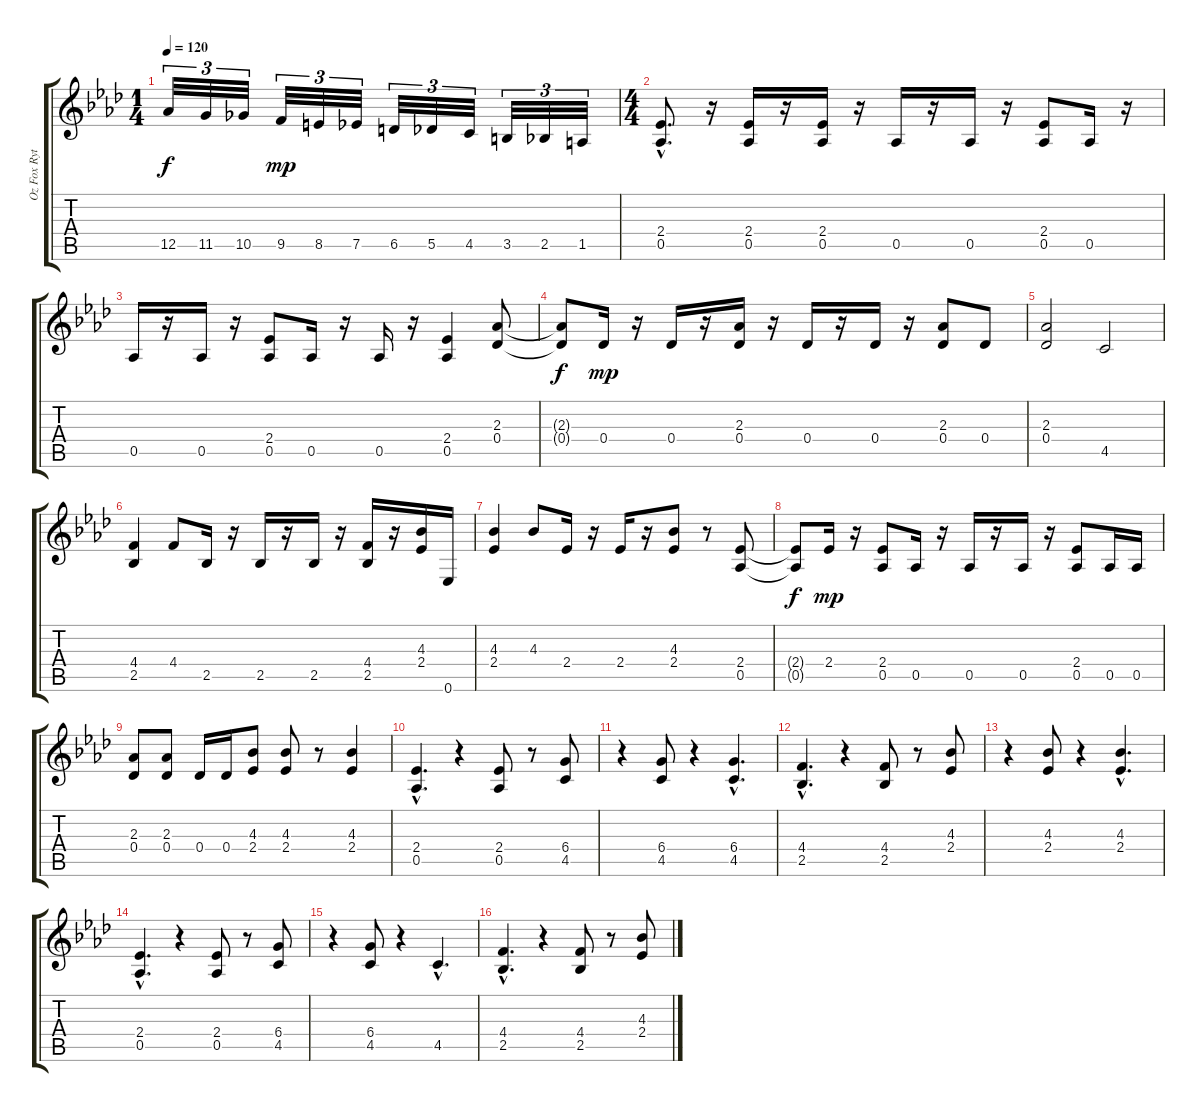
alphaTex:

\track ("Oz Fox Rythm" "Oz Fox Ryt") {instrument overdrivenguitar}
\staff {score tabs}
\tuning (Eb4 Bb3 Gb3 Db3 Ab2 Eb2) {hide}
\ts (1 4)
\tempo 120
\clef g2
\ks ab
12.5.32{tu (3 2) dy f instrument overdrivenguitar} 11.5.32{tu (3 2)} 10.5.32{tu (3 2)} 9.5.32{tu (3 2) dy mp} 8.5.32{tu (3 2)} 7.5.32{tu (3 2)} 6.5.32{tu (3 2)} 5.5.32{tu (3 2)} 4.5.32{tu (3 2)} 3.5.32{tu (3 2)} 2.5.32{tu (3 2)} 1.5.32{tu (3 2)} |
\ts (4 4)
(2.4{hac} 0.5{hac}).8{d} r.16 (2.4 0.5).16 r.16 (2.4 0.5).16 r.16 0.5.16 r.16 0.5.16 r.16 (2.4 0.5).8 0.5.16 r.16 |
0.5.16 r.16 0.5.16 r.16 (2.4 0.5).8 0.5.16 r.16 0.5.16 r.16 (2.4 0.5).4 (2.3 0.4).8 |
(2.3{t} 0.4{t}).8{dy f} 0.4.16{dy mp} r.16 0.4.16 r.16 (2.3 0.4).16 r.16 0.4.16 r.16 0.4.16 r.16 (2.3 0.4).8 0.4.8 |
(2.3 0.4).2 4.5.2 |
(4.4 2.5).4 4.4.8 2.5.16 r.16 2.5.16 r.16 2.5.16 r.16 (4.4 2.5).16 r.16 (4.3 2.4).16 0.6.16 |
(4.3 2.4).4 4.3.8 2.4.16 r.16 2.4.16 r.16 (4.3 2.4).8 r.8 (2.4 0.5).8 |
(2.4{t} 0.5{t}).8{dy f} 2.4.16{dy mp} r.16 (2.4 0.5).8 0.5.16 r.16 0.5.16 r.16 0.5.16 r.16 (2.4 0.5).8 0.5.16 0.5.16 |
(2.3 0.4).8 (2.3 0.4).8 0.4.16 0.4.16 (4.3 2.4).8 (4.3 2.4).8 r.8 (4.3 2.4).4 |
(2.4{hac} 0.5{hac}).4{d} r.4 (2.4 0.5).8 r.8 (6.4 4.5).8 |
r.4 (6.4 4.5).8 r.4 (6.4{hac} 4.5{hac}).4{d} |
(4.4{hac} 2.5{hac}).4{d} r.4 (4.4 2.5).8 r.8 (4.3 2.4).8 |
r.4 (4.3 2.4).8 r.4 (4.3{hac} 2.4{hac}).4{d} |
(2.4{hac} 0.5{hac}).4{d} r.4 (2.4 0.5).8 r.8 (6.4 4.5).8 |
r.4 (6.4 4.5).8 r.4 4.5{hac}.4{d} |
(4.4{hac} 2.5{hac}).4{d} r.4 (4.4 2.5).8 r.8 (4.3 2.4).8
